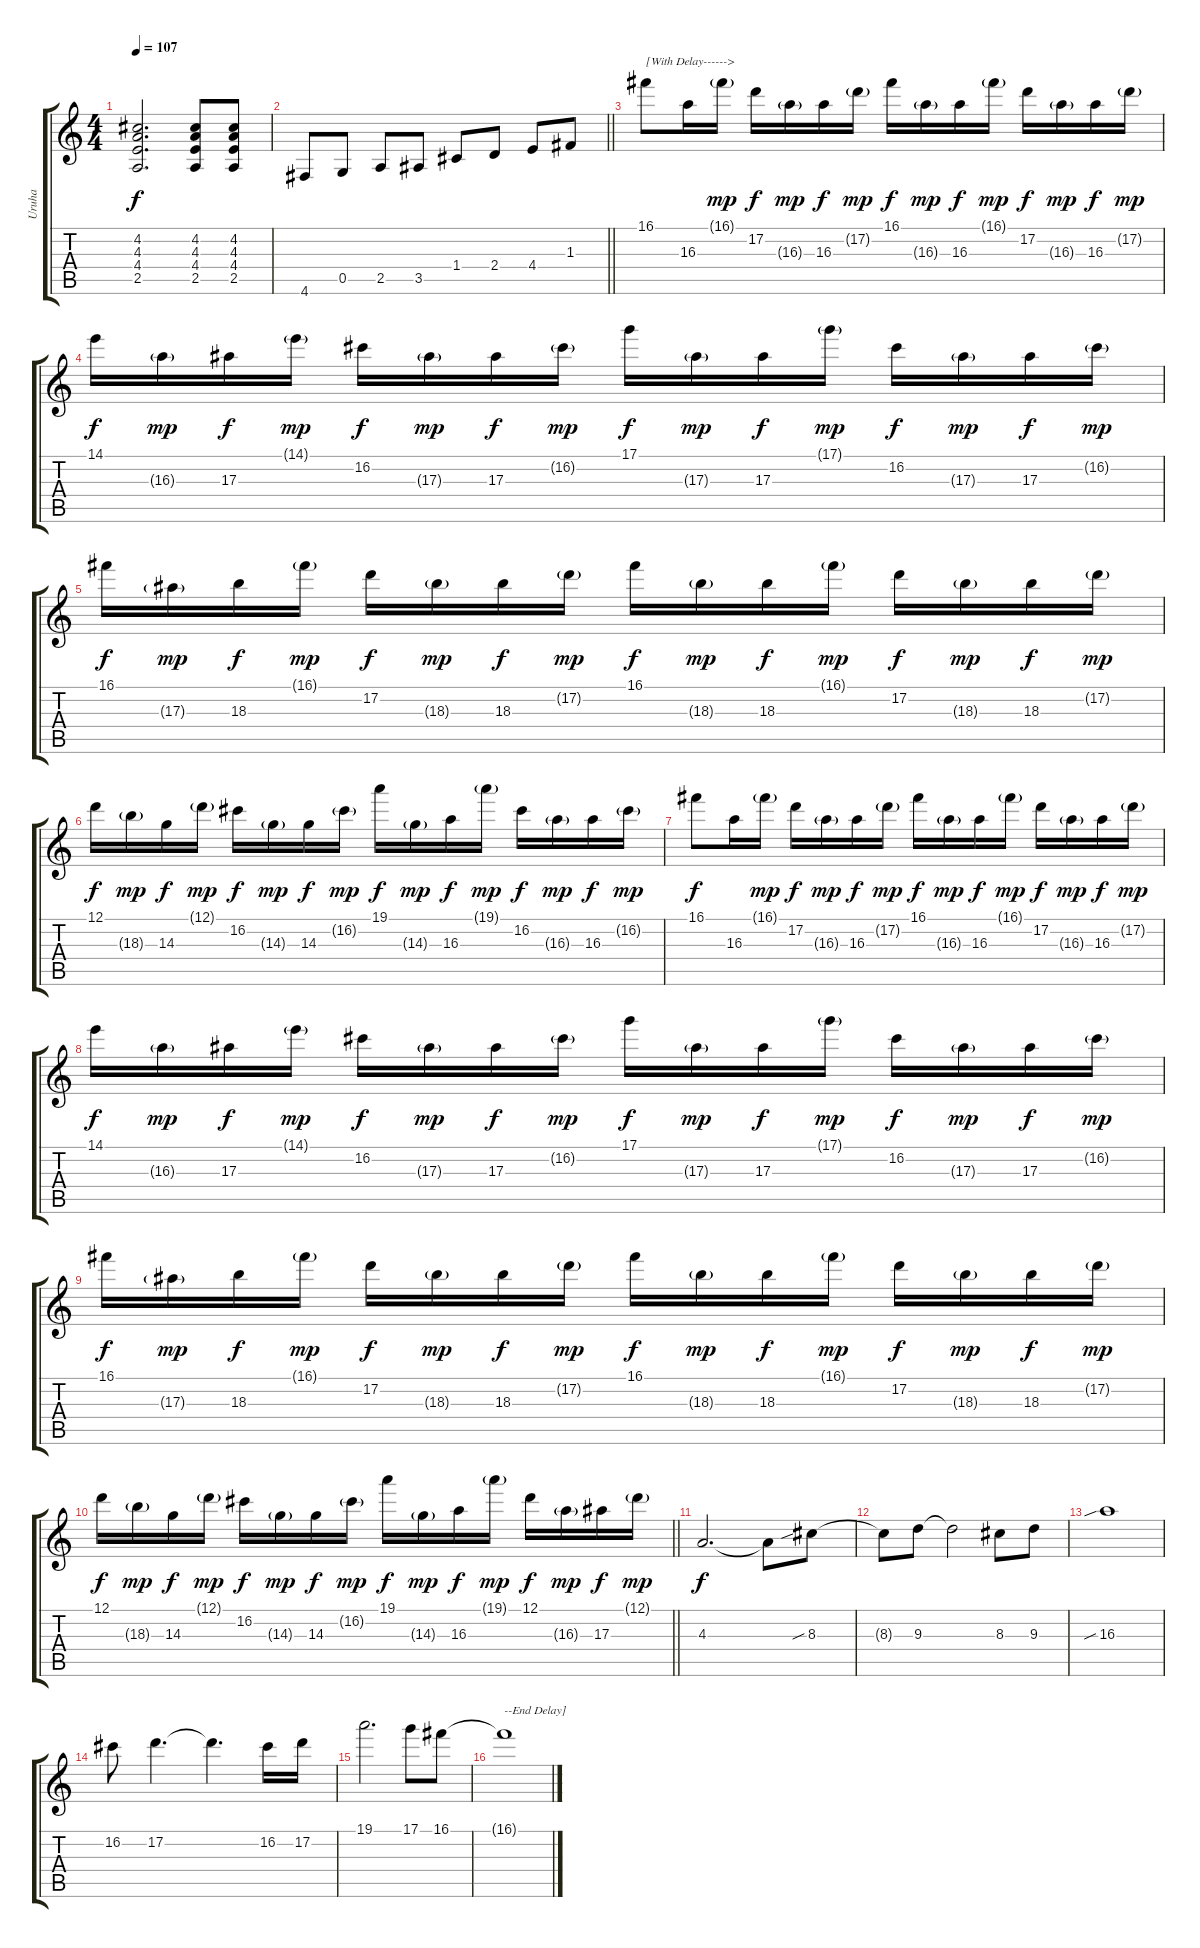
\track ("Uruha" "Uruha") {instrument distortionguitar}
\staff {score tabs}
\tuning (D4 A3 F3 C3 G2 D2) {hide}
\ts (4 4)
\tempo 107
\clef g2
\ks c
(4.2 4.3 4.4 2.5).2{d dy f} (4.2 4.3 4.4 2.5).8 (4.2 4.3 4.4 2.5).8 |
\barLineRight lightlight
4.6.8 0.5.8 2.5.8 3.5.8 1.4.8 2.4.8 4.4.8 1.3.8 |
16.1.8{txt "[With Delay------>"} 16.3.16 16.1{g}.16{dy mp} 17.2.16{dy f} 16.3{g}.16{dy mp} 16.3.16{dy f} 17.2{g}.16{dy mp} 16.1.16{dy f} 16.3{g}.16{dy mp} 16.3.16{dy f} 16.1{g}.16{dy mp} 17.2.16{dy f} 16.3{g}.16{dy mp} 16.3.16{dy f} 17.2{g}.16{dy mp} |
14.1.16{dy f} 16.3{g}.16{dy mp} 17.3.16{dy f} 14.1{g}.16{dy mp} 16.2.16{dy f} 17.3{g}.16{dy mp} 17.3.16{dy f} 16.2{g}.16{dy mp} 17.1.16{dy f} 17.3{g}.16{dy mp} 17.3.16{dy f} 17.1{g}.16{dy mp} 16.2.16{dy f} 17.3{g}.16{dy mp} 17.3.16{dy f} 16.2{g}.16{dy mp} |
16.1.16{dy f} 17.3{g}.16{dy mp} 18.3.16{dy f} 16.1{g}.16{dy mp} 17.2.16{dy f} 18.3{g}.16{dy mp} 18.3.16{dy f} 17.2{g}.16{dy mp} 16.1.16{dy f} 18.3{g}.16{dy mp} 18.3.16{dy f} 16.1{g}.16{dy mp} 17.2.16{dy f} 18.3{g}.16{dy mp} 18.3.16{dy f} 17.2{g}.16{dy mp} |
12.1.16{dy f} 18.3{g}.16{dy mp} 14.3.16{dy f} 12.1{g}.16{dy mp} 16.2.16{dy f} 14.3{g}.16{dy mp} 14.3.16{dy f} 16.2{g}.16{dy mp} 19.1.16{dy f} 14.3{g}.16{dy mp} 16.3.16{dy f} 19.1{g}.16{dy mp} 16.2.16{dy f} 16.3{g}.16{dy mp} 16.3.16{dy f} 16.2{g}.16{dy mp} |
16.1.8{dy f} 16.3.16 16.1{g}.16{dy mp} 17.2.16{dy f} 16.3{g}.16{dy mp} 16.3.16{dy f} 17.2{g}.16{dy mp} 16.1.16{dy f} 16.3{g}.16{dy mp} 16.3.16{dy f} 16.1{g}.16{dy mp} 17.2.16{dy f} 16.3{g}.16{dy mp} 16.3.16{dy f} 17.2{g}.16{dy mp} |
14.1.16{dy f} 16.3{g}.16{dy mp} 17.3.16{dy f} 14.1{g}.16{dy mp} 16.2.16{dy f} 17.3{g}.16{dy mp} 17.3.16{dy f} 16.2{g}.16{dy mp} 17.1.16{dy f} 17.3{g}.16{dy mp} 17.3.16{dy f} 17.1{g}.16{dy mp} 16.2.16{dy f} 17.3{g}.16{dy mp} 17.3.16{dy f} 16.2{g}.16{dy mp} |
16.1.16{dy f} 17.3{g}.16{dy mp} 18.3.16{dy f} 16.1{g}.16{dy mp} 17.2.16{dy f} 18.3{g}.16{dy mp} 18.3.16{dy f} 17.2{g}.16{dy mp} 16.1.16{dy f} 18.3{g}.16{dy mp} 18.3.16{dy f} 16.1{g}.16{dy mp} 17.2.16{dy f} 18.3{g}.16{dy mp} 18.3.16{dy f} 17.2{g}.16{dy mp} |
\barLineRight lightlight
12.1.16{dy f} 18.3{g}.16{dy mp} 14.3.16{dy f} 12.1{g}.16{dy mp} 16.2.16{dy f} 14.3{g}.16{dy mp} 14.3.16{dy f} 16.2{g}.16{dy mp} 19.1.16{dy f} 14.3{g}.16{dy mp} 16.3.16{dy f} 19.1{g}.16{dy mp} 12.1.16{dy f} 16.3{g}.16{dy mp} 17.3.16{dy f} 12.1{g}.16{dy mp} |
4.3.2{d dy f} 4.3{t}.8 8.3{sib}.8 |
8.3{t}.8 9.3.8 9.3{t}.2 8.3.8 9.3.8 |
16.3{sib}.1 |
16.2.8 17.2.4{d} 17.2{t}.4{d} 16.2.16 17.2.16 |
19.1.2{d} 17.1.8 16.1.8 |
16.1{t}.1{txt "--End Delay]"}
